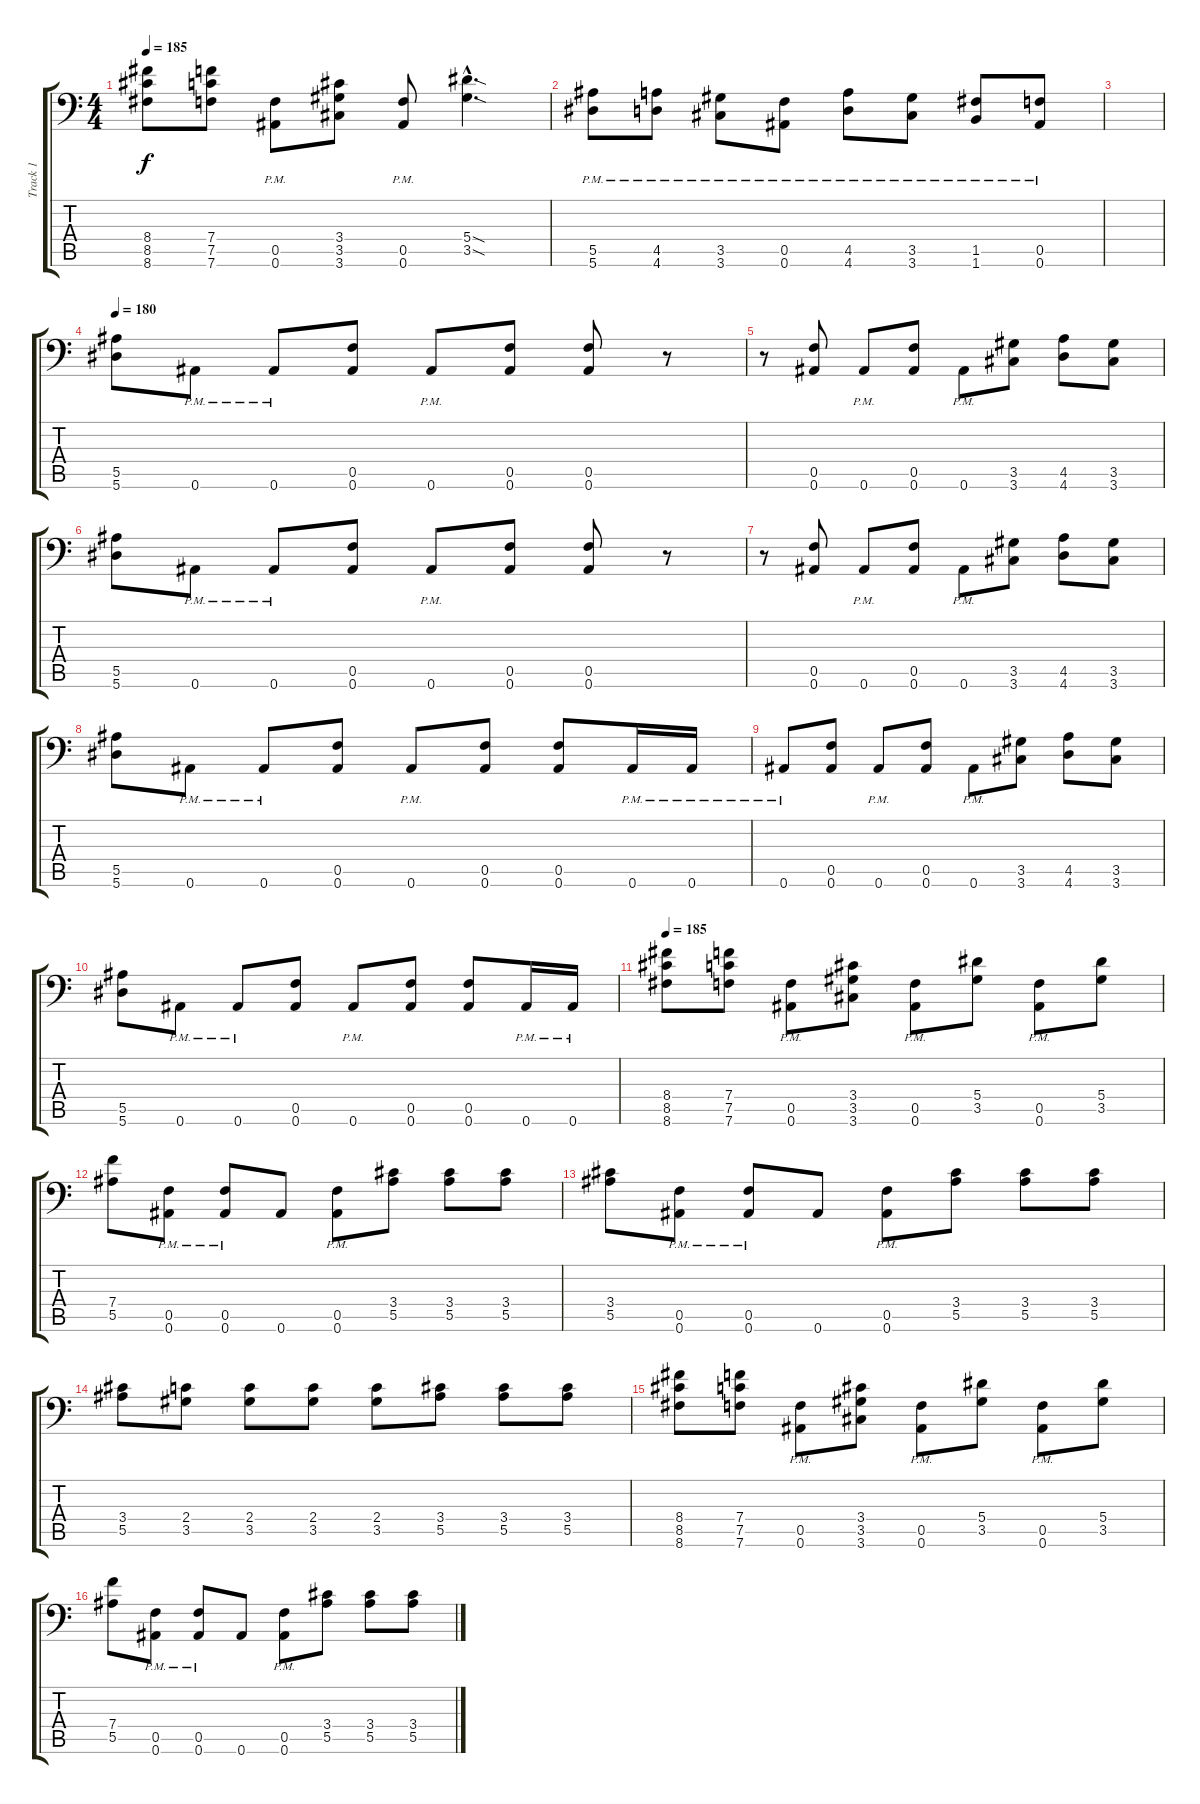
\track ("Track 1" "Track 1") {instrument overdrivenguitar}
\staff {score tabs}
\tuning (C4 G3 Eb3 Bb2 F2 Bb1) {hide}
\ts (4 4)
\tempo 185
\clef f4
\ks c
(8.4 8.5 8.6).8{dy f} (7.4 7.5 7.6).8 (0.5{pm} 0.6{pm}).8 (3.4 3.5 3.6).8 (0.5{pm} 0.6{pm}).8 (5.4{sod hac} 3.5{sod hac}).4{d} |
(5.5{pm} 5.6{pm}).8 (4.5{pm} 4.6{pm}).8 (3.5{pm} 3.6{pm}).8 (0.5{pm} 0.6{pm}).8 (4.5{pm} 4.6{pm}).8 (3.5{pm} 3.6{pm}).8 (1.5{pm} 1.6{pm}).8 (0.5{pm} 0.6{pm}).8 |
|
\tempo 180
(5.5 5.6).8 0.6{pm}.8 0.6{pm}.8 (0.5 0.6).8 0.6{pm}.8 (0.5 0.6).8 (0.5 0.6).8 r.8 |
r.8 (0.5 0.6).8 0.6{pm}.8 (0.5 0.6).8 0.6{pm}.8 (3.5 3.6).8 (4.5 4.6).8 (3.5 3.6).8 |
(5.5 5.6).8 0.6{pm}.8 0.6{pm}.8 (0.5 0.6).8 0.6{pm}.8 (0.5 0.6).8 (0.5 0.6).8 r.8 |
r.8 (0.5 0.6).8 0.6{pm}.8 (0.5 0.6).8 0.6{pm}.8 (3.5 3.6).8 (4.5 4.6).8 (3.5 3.6).8 |
(5.5 5.6).8 0.6{pm}.8 0.6{pm}.8 (0.5 0.6).8 0.6{pm}.8 (0.5 0.6).8 (0.5 0.6).8 0.6{pm}.16 0.6{pm}.16 |
0.6{pm}.8 (0.5 0.6).8 0.6{pm}.8 (0.5 0.6).8 0.6{pm}.8 (3.5 3.6).8 (4.5 4.6).8 (3.5 3.6).8 |
(5.5 5.6).8 0.6{pm}.8 0.6{pm}.8 (0.5 0.6).8 0.6{pm}.8 (0.5 0.6).8 (0.5 0.6).8 0.6{pm}.16 0.6{pm}.16 |
\tempo 185
(8.4 8.5 8.6).8 (7.4 7.5 7.6).8 (0.5{pm} 0.6{pm}).8 (3.4 3.5 3.6).8 (0.5{pm} 0.6{pm}).8 (5.4 3.5).8 (0.5{pm} 0.6{pm}).8 (5.4 3.5).8 |
(7.4 5.5).8 (0.5{pm} 0.6{pm}).8 (0.5{pm} 0.6{pm}).8 0.6.8 (0.5{pm} 0.6{pm}).8 (3.4 5.5).8 (3.4 5.5).8 (3.4 5.5).8 |
(3.4 5.5).8 (0.5{pm} 0.6{pm}).8 (0.5{pm} 0.6{pm}).8 0.6.8 (0.5{pm} 0.6{pm}).8 (3.4 5.5).8 (3.4 5.5).8 (3.4 5.5).8 |
(3.4 5.5).8 (2.4 3.5).8 (2.4 3.5).8 (2.4 3.5).8 (2.4 3.5).8 (3.4 5.5).8 (3.4 5.5).8 (3.4 5.5).8 |
(8.4 8.5 8.6).8 (7.4 7.5 7.6).8 (0.5{pm} 0.6{pm}).8 (3.4 3.5 3.6).8 (0.5{pm} 0.6{pm}).8 (5.4 3.5).8 (0.5{pm} 0.6{pm}).8 (5.4 3.5).8 |
(7.4 5.5).8 (0.5{pm} 0.6{pm}).8 (0.5{pm} 0.6{pm}).8 0.6.8 (0.5{pm} 0.6{pm}).8 (3.4 5.5).8 (3.4 5.5).8 (3.4 5.5).8
